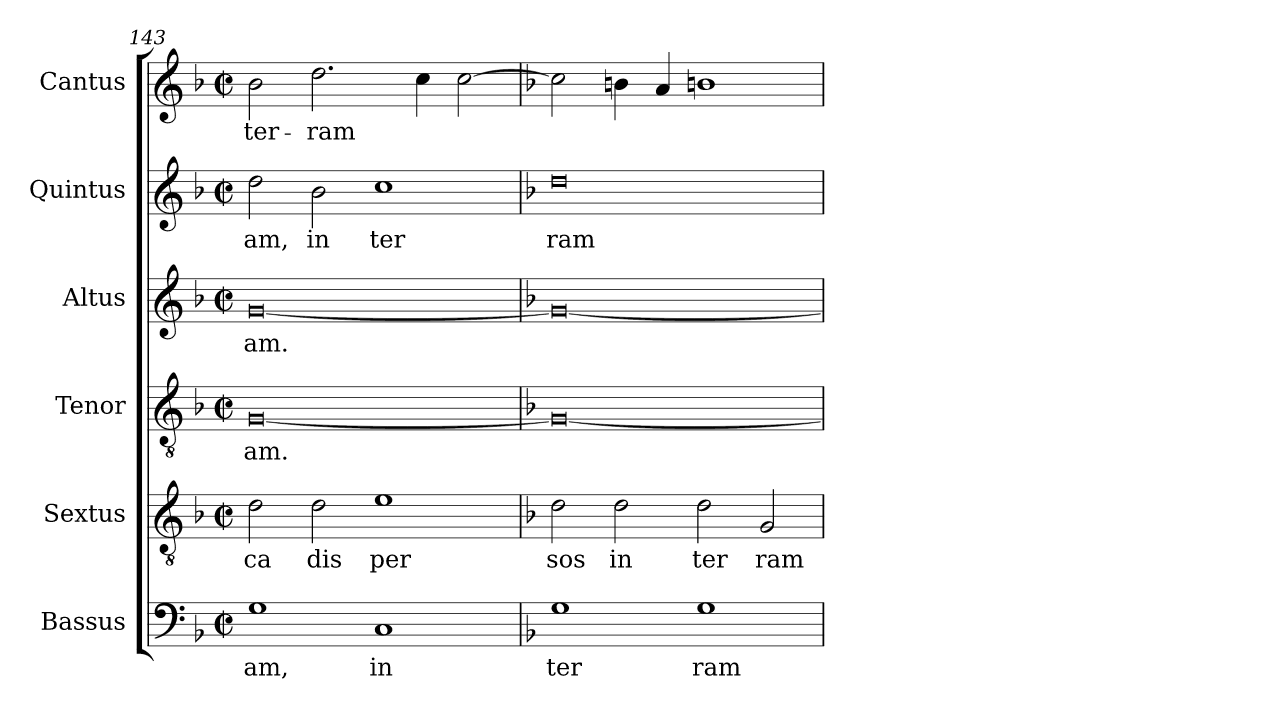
**kern	**text	**kern	**text	**kern	**text	**kern	**text	**kern	**text	**kern	**text
*part6	*part6	*part5	*part5	*part4	*part4	*part3	*part3	*part2	*part2	*part1	*part1
*staff6	*staff6	*staff5	*staff5	*staff4	*staff4	*staff3	*staff3	*staff2	*staff2	*staff1	*staff1
*I"Bassus	*	*I"Sextus	*	*I"Tenor	*	*I"Altus	*	*I"Quintus	*	*I"Cantus	*
*clefF4	*	*clefGv2	*	*clefGv2	*	*clefG2	*	*clefG2	*	*clefG2	*
*k[b-]	*	*k[b-]	*	*k[b-]	*	*k[b-]	*	*k[b-]	*	*k[b-]	*
*F:	*	*F:	*	*F:	*	*F:	*	*F:	*	*F:	*
*M2/2	*	*M2/2	*	*M2/2	*	*M2/2	*	*M2/2	*	*M2/2	*
*met(c|)	*	*met(c|)	*	*met(c|)	*	*met(c|)	*	*met(c|)	*	*met(c|)	*
=143	=143	=143	=143	=143	=143	=143	=143	=143	=143	=143	=143
!	!LO:LY:b:cj	!	!LO:LY:b:cj	!	!LO:LY:b:cj	!	!LO:LY:b:cj	!	!LO:LY:b:cj	!	!LO:LY:b:cj
1G	am,	2d\	ca	[<0G	-am.	[<0g	-am.	2dd\	am,	2b-\	ter-
!	!	!	!LO:LY:b:cj	!	!	!	!	!	!LO:LY:b:cj	!	!LO:LY:b
.	.	2d\	dis	.	.	.	.	2b-\	in	2.dd\	-ram
!	!LO:LY:b:cj	!	!LO:LY:b:cj	!	!	!	!	!	!LO:LY:b:cj	!	!
1C	in	1e	per	.	.	.	.	1cc	ter	.	.
.	.	.	.	.	.	.	.	.	.	4cc\	.
.	.	.	.	.	.	.	.	.	.	[>2cc\	.
=144	=144	=144	=144	=144	=144	=144	=144	=144	=144	=144	=144
*	*	*k[b-]	*	*	*	*	*	*	*	*	*
*	*	*F:	*	*	*	*	*	*	*	*	*
!	!LO:LY:b:cj	!	!LO:LY:b:cj	!	!	!	!	!	!LO:LY:b:cj	!	!
1G	ter	2d\	sos	0G_<	.	0g_<	.	0dd	ram	2cc\]	.
!	!	!	!LO:LY:b:cj	!	!	!	!	!	!	!	!
.	.	2d\	in	.	.	.	.	.	.	4b\	.
.	.	.	.	.	.	.	.	.	.	4a/	.
!	!LO:LY:b:cj	!	!LO:LY:b:cj	!	!	!	!	!	!	!	!
1G	ram	2d\	ter	.	.	.	.	.	.	1bn	.
!	!	!	!LO:LY:b:cj	!	!	!	!	!	!	!	!
.	.	2G/	ram	.	.	.	.	.	.	.	.
=	=	=	=	=	=	=	=	=	=	=	=
*-	*-	*-	*-	*-	*-	*-	*-	*-	*-	*-	*-
